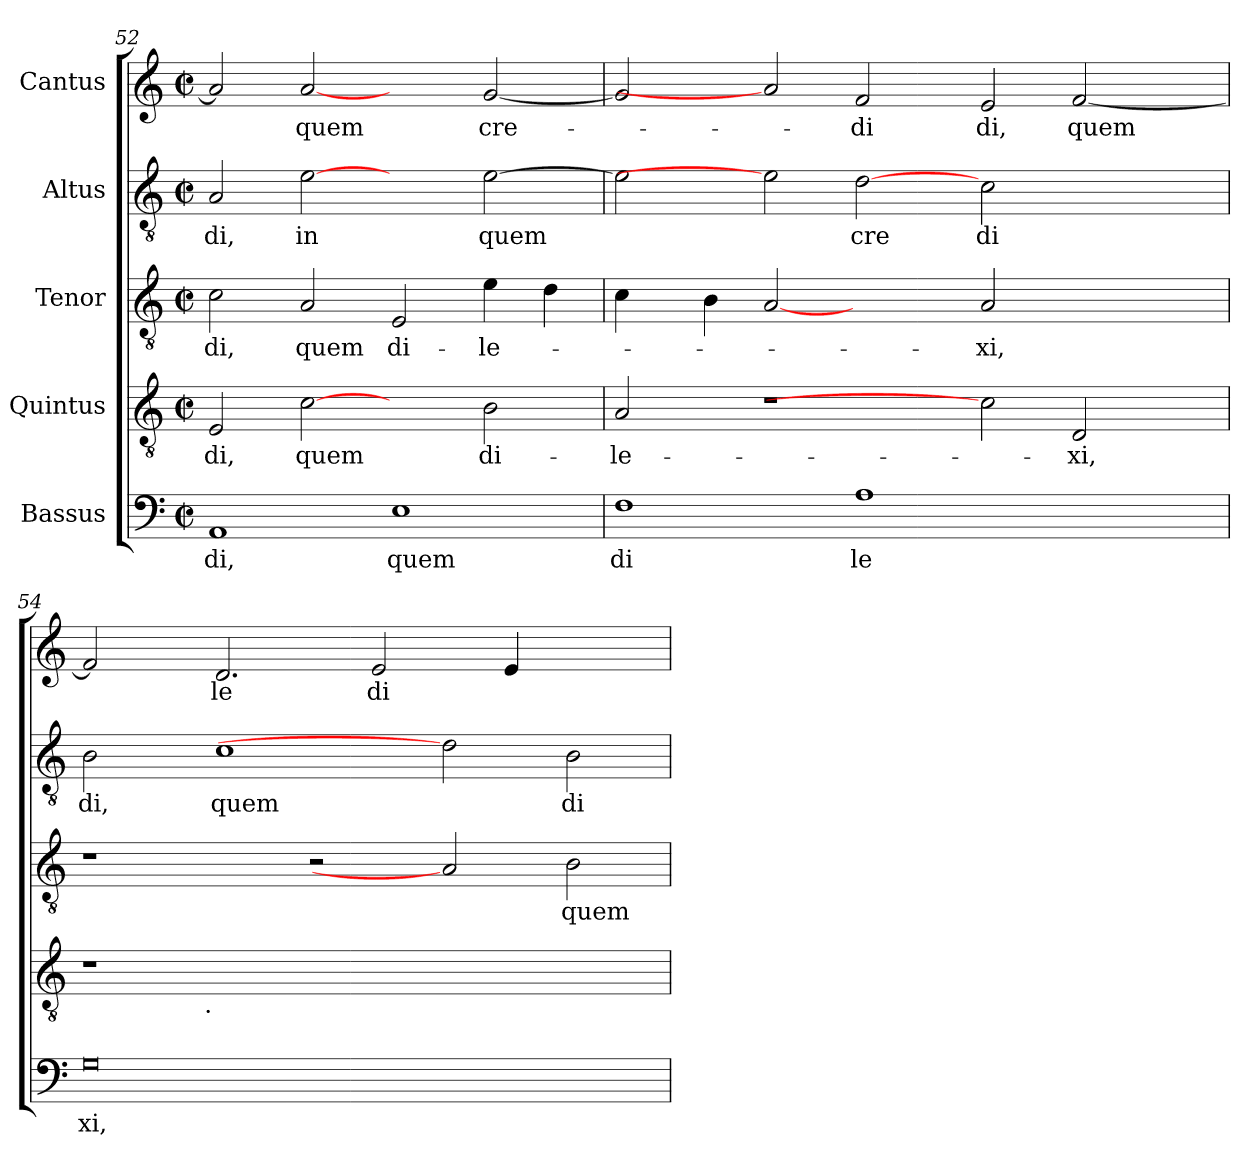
**kern	**text	**kern	**text	**kern	**text	**kern	**text	**kern	**text
*part5	*part5	*part4	*part4	*part3	*part3	*part2	*part2	*part1	*part1
*staff5	*staff5	*staff4	*staff4	*staff3	*staff3	*staff2	*staff2	*staff1	*staff1
*I"Bassus	*	*I"Quintus	*	*I"Tenor	*	*I"Altus	*	*I"Cantus	*
*clefF4	*	*clefGv2	*	*clefGv2	*	*clefGv2	*	*clefG2	*
*	*	*	*	*k[]	*	*	*	*k[]	*
*	*	*	*	*C:	*	*	*	*C:	*
*M2/2	*	*M2/2	*	*M2/2	*	*M2/2	*	*M2/2	*
*met(c|)	*	*met(c|)	*	*met(c|)	*	*met(c|)	*	*met(c|)	*
=52	=52	=52	=52	=52	=52	=52	=52	=52	=52
!	!LO:LY:b:cj	!	!LO:LY:b:cj	!	!LO:LY:b:cj	!	!LO:LY:b:cj	!	!
1AA	di,	2E/	-di,	2c\	-di,	2A/	-di,	2a/]	.
!	!	!	!LO:LY:b:cj	!	!LO:LY:b:cj	!	!LO:LY:b:cj	!	!LO:LY:b:cj
.	.	[2c	quem	2A/	quem	[2e	in	[2a	quem
!	!LO:LY:b:cj	!	!	!	!LO:LY:b:cj	!	!	!	!
1E	quem	2ryy	.	2E/	di-	2ryy	.	2ryy	.
!	!	!	!LO:LY:b:cj	!	!LO:LY:b:cj	!	!LO:LY:b	!	!LO:LY:b
.	.	2B\	di-	4e\	-le-	[>2e\	quem	[>2g/	cre-
.	.	.	.	4d\	.	.	.	.	.
!!LO:PB:g=z
=53	=53	=53	=53	=53	=53	=53	=53	=53	=53
!	!LO:LY:b:cj	!	!LO:LY:b:cj	!	!	!	!	!	!
*	*	*^	*	*	*	*	*	*^	*
1F	di	2A/	32ryy	-le-	4c\	.	2e\]	.	2g/]	16..ryy	.
.	.	.	1ryy	.	.	.	.	.	.	.	.
.	.	.	.	.	.	.	.	.	.	1ryy	.
.	.	.	.	.	4B\	.	.	.	.	.	.
.	.	1r	.	.	[2A	.	2e]	.	2a]	.	.
!	!LO:LY:b:cj	!	!	!	!	!	!	!LO:LY:b:cj	!	!	!LO:LY:b:cj
1A	le	.	.	.	2ryy	.	[2d	cre	2f/	.	-di
.	.	.	1ryy	.	.	.	.	.	.	.	.
.	.	.	.	.	.	.	.	.	.	1ryy	.
!	!	!	!	!	!	!LO:LY:b:cj	!	!LO:LY:b:cj	!	!	!LO:LY:b:cj
.	.	2c]	.	.	2A/	-xi,	2c\	di	2e/	.	di,
!	!	!	!	!LO:LY:b:cj	!	!	!	!	!	!	!LO:LY:b
2ryy	.	2D/	.	-xi,	2ryy	.	2ryy	.	[<2f/	.	quem
.	.	.	4...ryy	.	.	.	.	.	.	.	.
.	.	.	.	.	.	.	.	.	.	4ryy	.
.	.	.	.	.	.	.	.	.	.	8ryy	.
.	.	.	.	.	.	.	.	.	.	64ryy	.
=54	=54	=54	=54	=54	=54	=54	=54	=54	=54	=54	=54
!LO:N:vis=0	!LO:LY:b:cj	!	!	!	!	!	!	!LO:LY:b:cj	!	!	!
*	*	*	*	*	*	*	*	*	*v	*v	*
1G	xi,	1r	4ryy	.	1r	.	2B\	di,	2f/]	.
.	.	.	8...ryy	.	.	.	.	.	.	.
!	!	!	!LO:TX:b:t=.	!	!	!	!	!	!	!
.	.	.	1ryy	.	.	.	.	.	.	.
!	!	!	!	!	!	!	!	!LO:LY:b:cj	!	!LO:LY:b:cj
.	.	.	.	.	.	.	1c	quem	2.d/	le
1.ryy	.	1.ryy	.	.	2r	.	.	.	.	.
!	!	!	!	!	!	!	!	!	!	!LO:LY:b:cj
.	.	.	.	.	.	.	.	.	2e/	di
.	.	.	1ryy	.	.	.	.	.	.	.
.	.	.	.	.	2A]	.	2d]	.	.	.
.	.	.	.	.	.	.	.	.	4e/	.
!	!	!	!	!	!	!LO:LY:b:cj	!	!LO:LY:b:cj	!	!
.	.	.	.	.	2B\	quem	2B\	di	2ryy	.
.	.	.	64ryy	.	.	.	.	.	.	.
*	*	*v	*v	*	*	*	*	*	*	*
=	=	=	=	=	=	=	=	=	=
*-	*-	*-	*-	*-	*-	*-	*-	*-	*-
